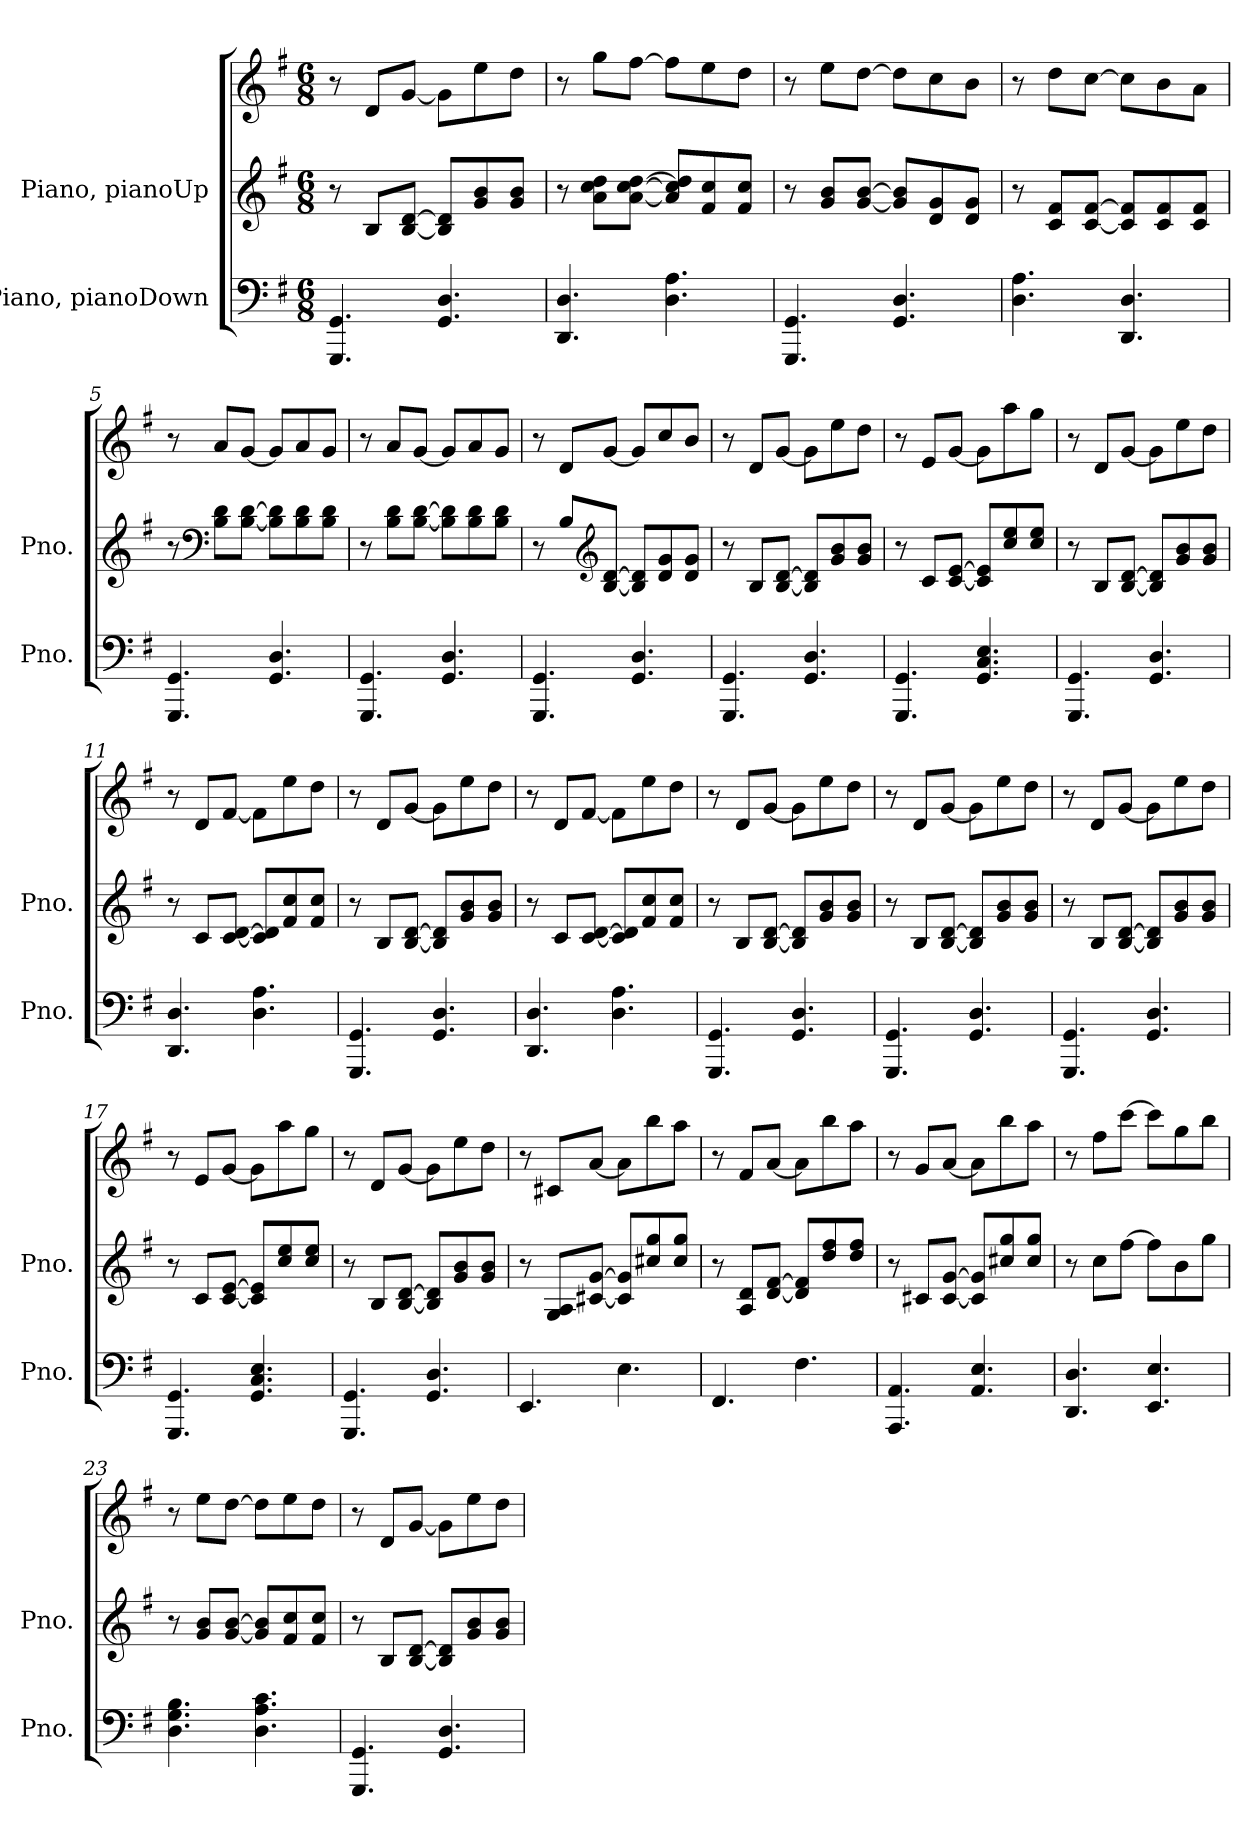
**kern	**kern	**kern
*part2	*part1	*part1
*staff3	*staff2	*staff1
*I"Piano, pianoDown	*I"Piano, pianoUp	*
*I'Pno.	*I'Pno.	*
*clefF4	*clefG2	*clefG2
*k[f#]	*k[f#]	*k[f#]
*M6/8	*M6/8	*M6/8
*MM60	*MM60	*MM60
=1	=1	=1
4.GGG/ 4.GG/	8r	8r
.	8B/L	8d/L
.	[8B/ [8d/J	[8g/J
4.GG/ 4.D/	8B/] 8d/]L	8g\L]
.	8g/ 8b/	8ee\
.	8g/ 8b/J	8dd\J
=2	=2	=2
4.DD/ 4.D/	8r	8r
.	8a\ 8cc\ 8dd\L	8gg\L
.	[8a\ [8cc\ [8dd\J	[8ff#\J
4.D\ 4.A\	8a/] 8cc/] 8dd/]L	8ff#\L]
.	8f#/ 8cc/	8ee\
.	8f#/ 8cc/J	8dd\J
!!LO:LB:g=z
=3	=3	=3
4.GGG/ 4.GG/	8r	8r
.	8g/ 8b/L	8ee\L
.	[8g/ [8b/J	[8dd\J
4.GG/ 4.D/	8g/] 8b/]L	8dd\L]
.	8d/ 8g/	8cc\
.	8d/ 8g/J	8b\J
=4	=4	=4
4.D\ 4.A\	8r	8r
.	8c/ 8f#/L	8dd\L
.	[8c/ [8f#/J	[8cc\J
4.DD/ 4.D/	8c/] 8f#/]L	8cc\L]
.	8c/ 8f#/	8b\
.	8c/ 8f#/J	8a\J
=5	=5	=5
4.GGG/ 4.GG/	8r	8r
*	*clefF4	*
.	8B\ 8d\L	8a/L
.	[8B\ [8d\J	[8g/J
4.GG/ 4.D/	8B\] 8d\]L	8g/L]
.	8B\ 8d\	8a/
.	8B\ 8d\J	8g/J
=6	=6	=6
4.GGG/ 4.GG/	8r	8r
.	8B\ 8d\L	8a/L
.	[8B\ [8d\J	[8g/J
4.GG/ 4.D/	8B\] 8d\]L	8g/L]
.	8B\ 8d\	8a/
.	8B\ 8d\J	8g/J
!!LO:LB:g=z
=7	=7	=7
4.GGG/ 4.GG/	8r	8r
.	8B/L	8d/L
*	*clefG2	*
.	[8B/ [8d/J	[8g/J
4.GG/ 4.D/	8B/] 8d/]L	8g/L]
.	8d/ 8g/	8cc/
.	8d/ 8g/J	8b/J
=8	=8	=8
4.GGG/ 4.GG/	8r	8r
.	8B/L	8d/L
.	[8B/ [8d/J	[8g/J
4.GG/ 4.D/	8B/] 8d/]L	8g\L]
.	8g/ 8b/	8ee\
.	8g/ 8b/J	8dd\J
=9	=9	=9
4.GGG/ 4.GG/	8r	8r
.	8c/L	8e/L
.	[8c/ [8e/J	[8g/J
4.GG/ 4.C/ 4.E/	8c/] 8e/]L	8g\L]
.	8cc/ 8ee/	8aa\
.	8cc/ 8ee/J	8gg\J
=10	=10	=10
4.GGG/ 4.GG/	8r	8r
.	8B/L	8d/L
.	[8B/ [8d/J	[8g/J
4.GG/ 4.D/	8B/] 8d/]L	8g\L]
.	8g/ 8b/	8ee\
.	8g/ 8b/J	8dd\J
=11	=11	=11
4.DD/ 4.D/	8r	8r
.	8c/L	8d/L
.	[8c/ [8d/J	[8f#/J
4.D\ 4.A\	8c/] 8d/]L	8f#\L]
.	8f#/ 8cc/	8ee\
.	8f#/ 8cc/J	8dd\J
!!LO:LB:g=z
=12	=12	=12
4.GGG/ 4.GG/	8r	8r
.	8B/L	8d/L
.	[8B/ [8d/J	[8g/J
4.GG/ 4.D/	8B/] 8d/]L	8g\L]
.	8g/ 8b/	8ee\
.	8g/ 8b/J	8dd\J
=13	=13	=13
4.DD/ 4.D/	8r	8r
.	8c/L	8d/L
.	[8c/ [8d/J	[8f#/J
4.D\ 4.A\	8c/] 8d/]L	8f#\L]
.	8f#/ 8cc/	8ee\
.	8f#/ 8cc/J	8dd\J
=14	=14	=14
4.GGG/ 4.GG/	8r	8r
.	8B/L	8d/L
.	[8B/ [8d/J	[8g/J
4.GG/ 4.D/	8B/] 8d/]L	8g\L]
.	8g/ 8b/	8ee\
.	8g/ 8b/J	8dd\J
=15	=15	=15
4.GGG/ 4.GG/	8r	8r
.	8B/L	8d/L
.	[8B/ [8d/J	[8g/J
4.GG/ 4.D/	8B/] 8d/]L	8g\L]
.	8g/ 8b/	8ee\
.	8g/ 8b/J	8dd\J
=16	=16	=16
4.GGG/ 4.GG/	8r	8r
.	8B/L	8d/L
.	[8B/ [8d/J	[8g/J
4.GG/ 4.D/	8B/] 8d/]L	8g\L]
.	8g/ 8b/	8ee\
.	8g/ 8b/J	8dd\J
!!LO:PB:g=z
=17	=17	=17
4.GGG/ 4.GG/	8r	8r
.	8c/L	8e/L
.	[8c/ [8e/J	[8g/J
4.GG/ 4.C/ 4.E/	8c/] 8e/]L	8g\L]
.	8cc/ 8ee/	8aa\
.	8cc/ 8ee/J	8gg\J
=18	=18	=18
4.GGG/ 4.GG/	8r	8r
.	8B/L	8d/L
.	[8B/ [8d/J	[8g/J
4.GG/ 4.D/	8B/] 8d/]L	8g\L]
.	8g/ 8b/	8ee\
.	8g/ 8b/J	8dd\J
=19	=19	=19
4.EE/	8r	8r
.	8G/ 8A/L	8c#X/L
.	[8c#X/ [8g/J	[8a/J
4.E\	8c#/] 8g/]L	8a\L]
.	8cc#X/ 8gg/	8bb\
.	8cc#/ 8gg/J	8aa\J
=20	=20	=20
4.FF#/	8r	8r
.	8A/ 8d/L	8f#/L
.	[8d/ [8f#/J	[8a/J
4.F#\	8d/] 8f#/]L	8a\L]
.	8dd/ 8ff#/	8bb\
.	8dd/ 8ff#/J	8aa\J
!!LO:LB:g=z
=21	=21	=21
4.AAA/ 4.AA/	8r	8r
.	8c#X/L	8g/L
.	[8c#/ [8g/J	[8a/J
4.AA/ 4.E/	8c#/] 8g/]L	8a\L]
.	8cc#X/ 8gg/	8bb\
.	8cc#/ 8gg/J	8aa\J
=22	=22	=22
4.DD/ 4.D/	8r	8r
.	8cc\L	8ff#\L
.	[8ff#\J	[8ccc\J
4.EE/ 4.E/	8ff#\L]	8ccc\L]
.	8b\	8gg\
.	8gg\J	8bb\J
=23	=23	=23
4.D\ 4.G\ 4.B\	8r	8r
.	8g/ 8b/L	8ee\L
.	[8g/ [8b/J	[8dd\J
4.D\ 4.A\ 4.c\	8g/] 8b/]L	8dd\L]
.	8f#/ 8cc/	8ee\
.	8f#/ 8cc/J	8dd\J
=24	=24	=24
4.GGG/ 4.GG/	8r	8r
.	8B/L	8d/L
.	[8B/ [8d/J	[8g/J
4.GG/ 4.D/	8B/] 8d/]L	8g\L]
.	8g/ 8b/	8ee\
.	8g/ 8b/J	8dd\J
=	=	=
*-	*-	*-
